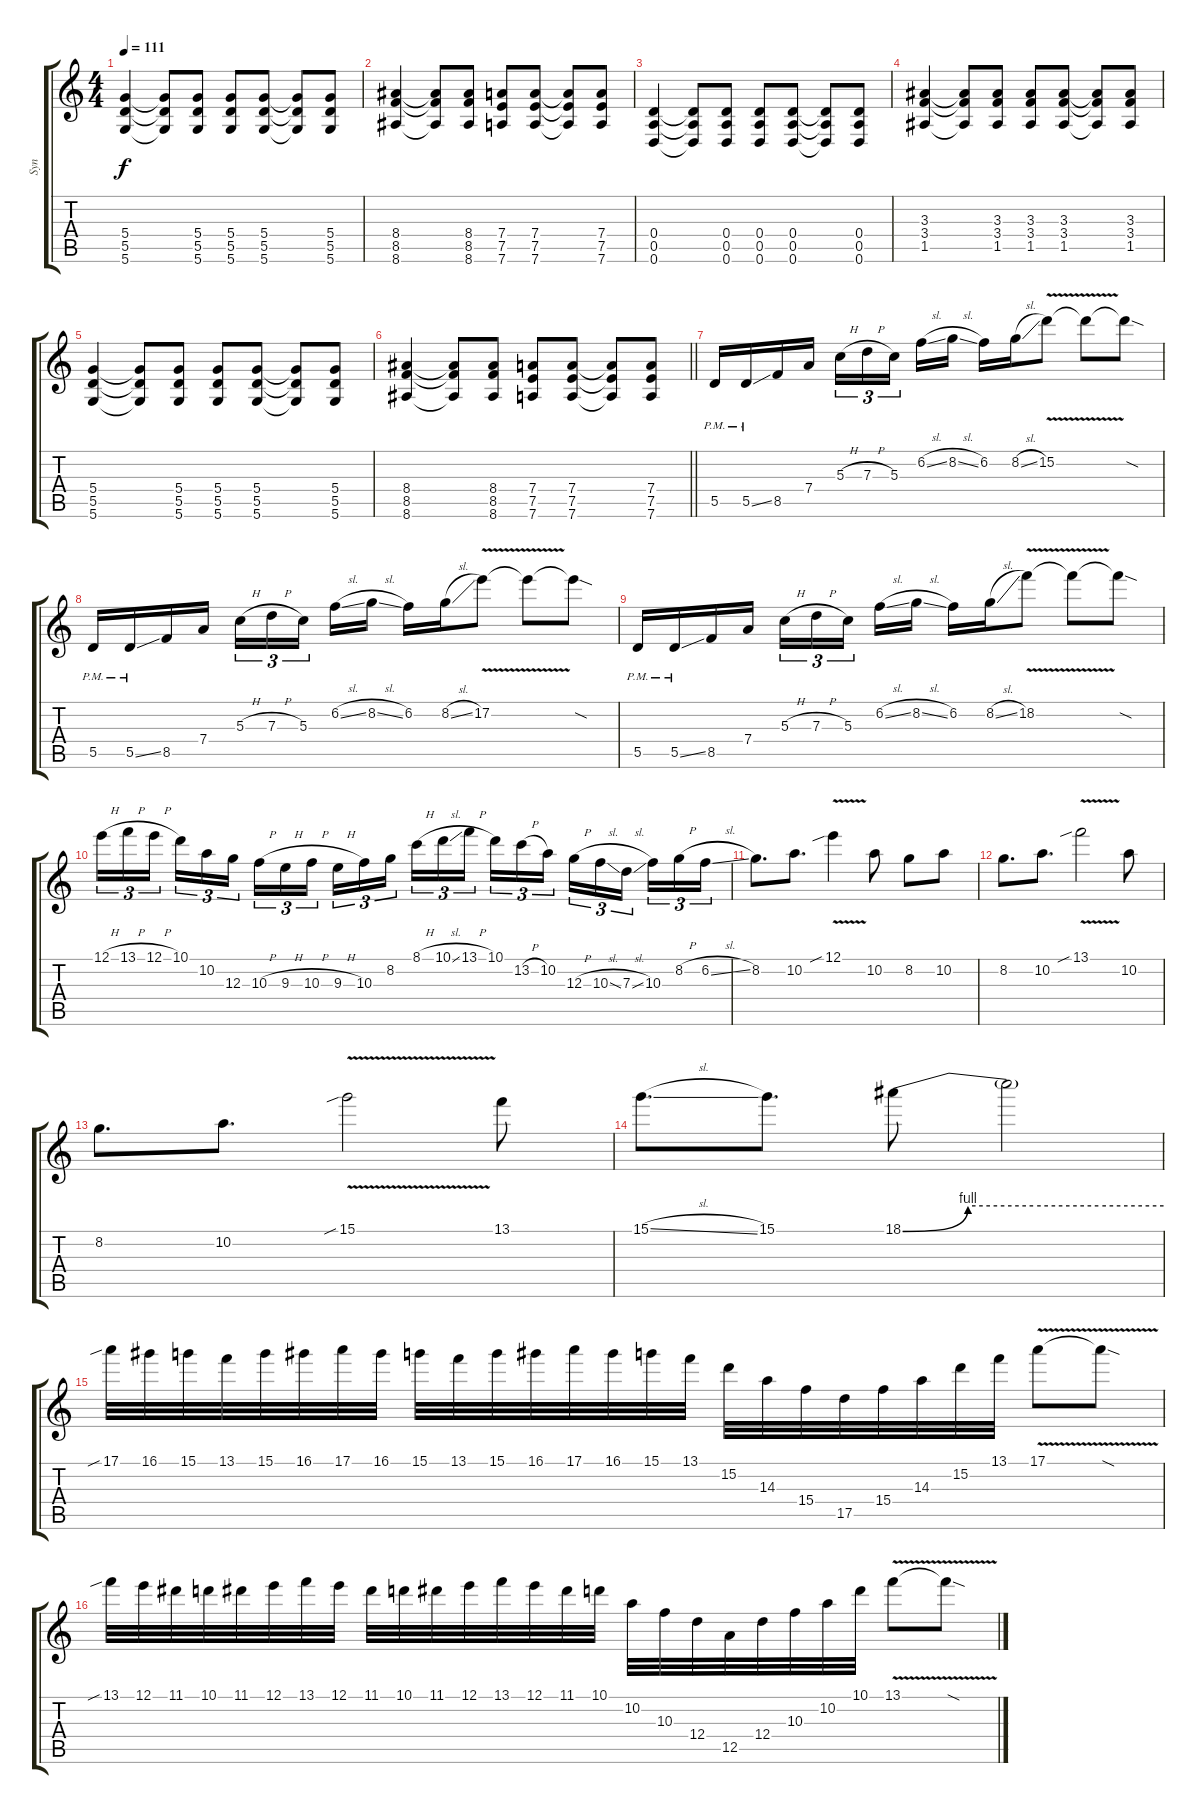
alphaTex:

\track ("Syn" "Syn") {instrument distortionguitar}
\staff {score tabs}
\tuning (E4 B3 G3 D3 A2 D2) {hide}
\ts (4 4)
\tempo 111
\clef g2
\ks c
(5.4 5.5 5.6).4{dy f} (5.4{t} 5.5{t} 5.6{t}).8 (5.4 5.5 5.6).8 (5.4 5.5 5.6).8 (5.4 5.5 5.6).8 (5.4{t} 5.5{t} 5.6{t}).8 (5.4 5.5 5.6).8 |
(8.4 8.5 8.6).4 (8.4{t} 8.5{t} 8.6{t}).8 (8.4 8.5 8.6).8 (7.4 7.5 7.6).8 (7.4 7.5 7.6).8 (7.4{t} 7.5{t} 7.6{t}).8 (7.4 7.5 7.6).8 |
(0.4 0.5 0.6).4 (0.4{t} 0.5{t} 0.6{t}).8 (0.4 0.5 0.6).8 (0.4 0.5 0.6).8 (0.4 0.5 0.6).8 (0.4{t} 0.5{t} 0.6{t}).8 (0.4 0.5 0.6).8 |
(3.3 3.4 1.5).4 (3.3{t} 3.4{t} 1.5{t}).8 (3.3 3.4 1.5).8 (3.3 3.4 1.5).8 (3.3 3.4 1.5).8 (3.3{t} 3.4{t} 1.5{t}).8 (3.3 3.4 1.5).8 |
(5.4 5.5 5.6).4 (5.4{t} 5.5{t} 5.6{t}).8 (5.4 5.5 5.6).8 (5.4 5.5 5.6).8 (5.4 5.5 5.6).8 (5.4{t} 5.5{t} 5.6{t}).8 (5.4 5.5 5.6).8 |
\barLineRight lightlight
(8.4 8.5 8.6).4 (8.4{t} 8.5{t} 8.6{t}).8 (8.4 8.5 8.6).8 (7.4 7.5 7.6).8 (7.4 7.5 7.6).8 (7.4{t} 7.5{t} 7.6{t}).8 (7.4 7.5 7.6).8 |
5.5{pm}.16 5.5{ss pm}.16 8.5.16 7.4.16 5.3{h}.16{tu (3 2)} 7.3{h}.16{tu (3 2)} 5.3.16{tu (3 2) beam splitsecondary} 6.2{sl}.16 8.2{sl}.16 6.2.16 8.2{sl}.16 15.2{v}.8 15.2{t}.8 15.2{sod t}.8 |
5.5{pm}.16 5.5{ss pm}.16 8.5.16 7.4.16 5.3{h}.16{tu (3 2)} 7.3{h}.16{tu (3 2)} 5.3.16{tu (3 2) beam splitsecondary} 6.2{sl}.16 8.2{sl}.16 6.2.16 8.2{sl}.16 17.2{v}.8 17.2{t}.8 17.2{sod t}.8 |
5.5{pm}.16 5.5{ss pm}.16 8.5.16 7.4.16 5.3{h}.16{tu (3 2)} 7.3{h}.16{tu (3 2)} 5.3.16{tu (3 2) beam splitsecondary} 6.2{sl}.16 8.2{sl}.16 6.2.16 8.2{sl}.16 18.2{v}.8 18.2{t}.8 18.2{sod t}.8 |
12.1{h}.16{tu (3 2)} 13.1{h}.16{tu (3 2)} 12.1{h}.16{tu (3 2) beam splitsecondary} 10.1.16{tu (3 2)} 10.2.16{tu (3 2)} 12.3.16{tu (3 2)} 10.3{h}.16{tu (3 2)} 9.3{h}.16{tu (3 2)} 10.3{h}.16{tu (3 2) beam splitsecondary} 9.3{h}.16{tu (3 2)} 10.3.16{tu (3 2)} 8.2.16{tu (3 2)} 8.1{h}.16{tu (3 2)} 10.1{sl}.16{tu (3 2)} 13.1{h}.16{tu (3 2) beam splitsecondary} 10.1.16{tu (3 2)} 13.2{h}.16{tu (3 2)} 10.2.16{tu (3 2)} 12.3{h}.16{tu (3 2)} 10.3{sl}.16{tu (3 2)} 7.3{sl}.16{tu (3 2) beam splitsecondary} 10.3.16{tu (3 2)} 8.2{h}.16{tu (3 2)} 6.2{sl}.16{tu (3 2)} |
8.2.8{d} 10.2.8{d} 12.1{v sib}.4 10.2.8 8.2.8 10.2.8 |
8.2.8{d} 10.2.8{d} 13.1{v sib}.2 10.2.8 |
8.2.8{d} 10.2.8{d} 15.1{v sib}.2 13.1.8 |
15.1{sl}.8{d} 15.1.8{d} 18.1{be (custom 0 0 15 4 30 4 45 4 60 4)}.8 18.1{t}.2 |
17.1{sib}.32 16.1.32 15.1.32 13.1.32 15.1.32 16.1.32 17.1.32 16.1.32 15.1.32 13.1.32 15.1.32 16.1.32 17.1.32 16.1.32 15.1.32 13.1.32 15.2.32 14.3.32 15.4.32 17.5.32 15.4.32 14.3.32 15.2.32 13.1.32 17.1{v}.8 17.1{sod t}.8 |
13.1{sib}.32 12.1.32 11.1.32 10.1.32 11.1.32 12.1.32 13.1.32 12.1.32 11.1.32 10.1.32 11.1.32 12.1.32 13.1.32 12.1.32 11.1.32 10.1.32 10.2.32 10.3.32 12.4.32 12.5.32 12.4.32 10.3.32 10.2.32 10.1.32 13.1{v}.8 13.1{sod t}.8
